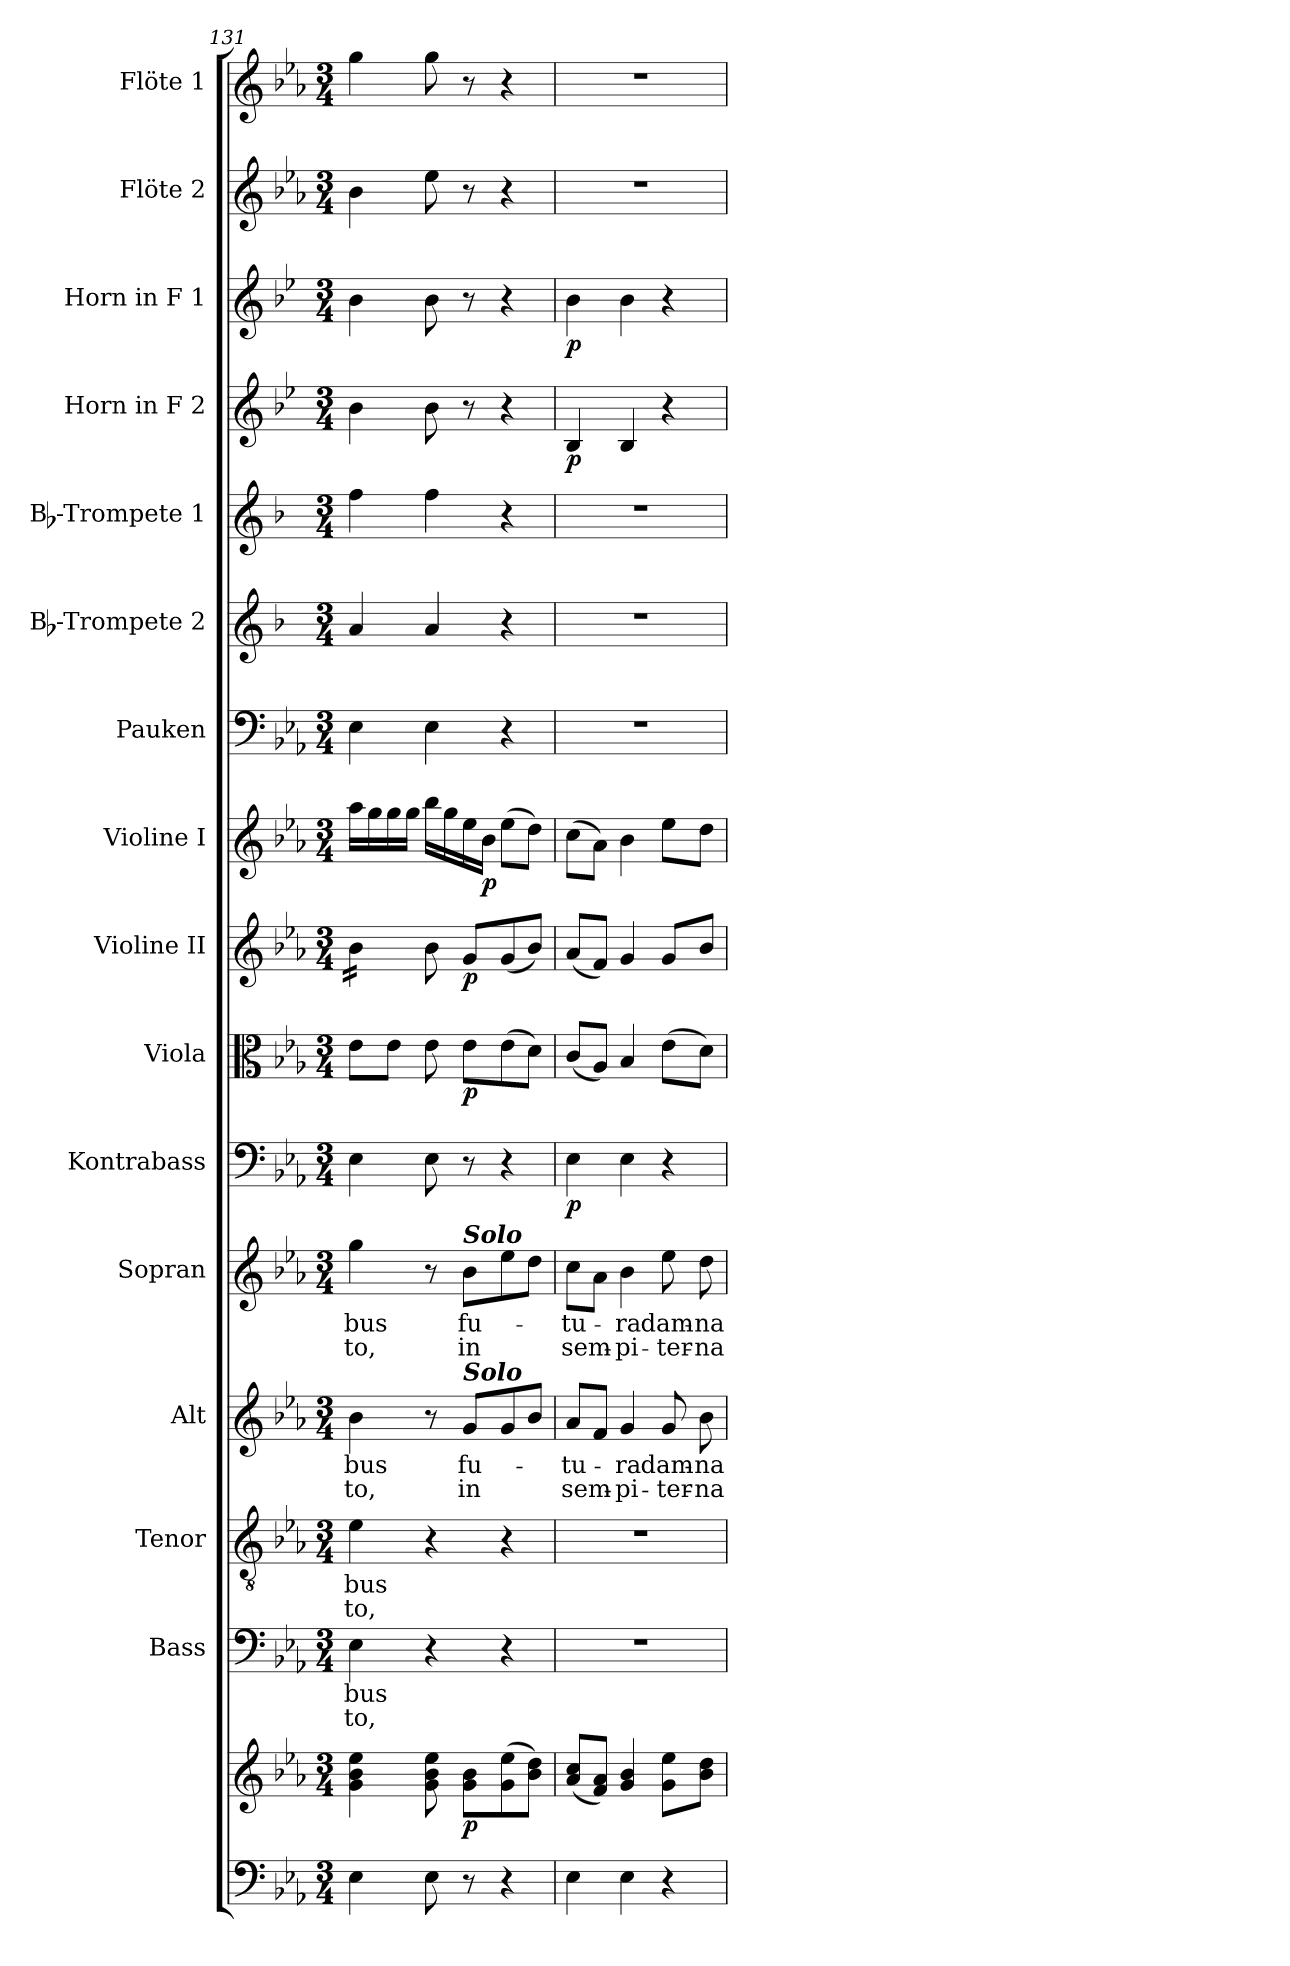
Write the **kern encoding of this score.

**kern	**kern	**dynam	**kern	**text	**text	**kern	**text	**text	**kern	**text	**text	**kern	**text	**text	**kern	**dynam	**kern	**dynam	**kern	**dynam	**kern	**dynam	**kern	**kern	**kern	**kern	**dynam	**kern	**dynam	**kern	**kern
*part16	*part16	*part16	*part15	*part15	*part15	*part14	*part14	*part14	*part13	*part13	*part13	*part12	*part12	*part12	*part11	*part11	*part10	*part10	*part9	*part9	*part8	*part8	*part7	*part6	*part5	*part4	*part4	*part3	*part3	*part2	*part1
*staff17	*staff16	*staff16/17	*staff15	*staff15	*staff15	*staff14	*staff14	*staff14	*staff13	*staff13	*staff13	*staff12	*staff12	*staff12	*staff11	*staff11	*staff10	*staff10	*staff9	*staff9	*staff8	*staff8	*staff7	*staff6	*staff5	*staff4	*staff4	*staff3	*staff3	*staff2	*staff1
*	*	*	*I"Bass	*	*	*I"Tenor	*	*	*I"Alt	*	*	*I"Sopran	*	*	*I"Kontrabass	*	*I"Viola	*	*I"Violine II	*	*I"Violine I	*	*I"Pauken	*I"Bb-Trompete 2	*I"Bb-Trompete 1	*I"Horn in F 2	*	*I"Horn in F 1	*	*I"Flöte 2	*I"Flöte 1
*	*	*	*I'B.	*	*	*I'T.	*	*	*I'A.	*	*	*I'S.	*	*	*I'Kb.	*	*I'Vla.	*	*I'Vl. II	*	*I'Vl. I	*	*I'Pk.	*I'Bb Trp. 2	*I'Bb Trp. 1	*	*	*	*	*I'Fl. 2	*I'Fl. 1
*clefF4	*clefG2	*	*clefF4	*	*	*clefGv2	*	*	*clefG2	*	*	*clefG2	*	*	*clefF4	*	*clefC3	*	*clefG2	*	*clefG2	*	*clefF4	*clefG2	*clefG2	*clefG2	*	*clefG2	*	*clefG2	*clefG2
*	*	*	*	*	*	*	*	*	*	*	*	*	*	*	*ITrd7c12	*	*	*	*	*	*	*	*	*ITrd1c2	*ITrd1c2	*ITrd4c7	*	*ITrd4c7	*	*	*
*k[b-e-a-]	*k[b-e-a-]	*	*k[b-e-a-]	*	*	*k[b-e-a-]	*	*	*k[b-e-a-]	*	*	*k[b-e-a-]	*	*	*k[b-e-a-]	*	*k[b-e-a-]	*	*k[b-e-a-]	*	*k[b-e-a-]	*	*k[b-e-a-]	*k[b-e-a-]	*k[b-e-a-]	*k[b-e-a-]	*	*k[b-e-a-]	*	*k[b-e-a-]	*k[b-e-a-]
*E-:	*E-:	*	*E-:	*	*	*E-:	*	*	*E-:	*	*	*E-:	*	*	*E-:	*	*E-:	*	*E-:	*	*E-:	*	*E-:	*E-:	*E-:	*E-:	*	*E-:	*	*E-:	*E-:
*M3/4	*M3/4	*	*M3/4	*	*	*M3/4	*	*	*M3/4	*	*	*M3/4	*	*	*M3/4	*	*M3/4	*	*M3/4	*	*M3/4	*	*M3/4	*M3/4	*M3/4	*M3/4	*	*M3/4	*	*M3/4	*M3/4
=131	=131	=131	=131	=131	=131	=131	=131	=131	=131	=131	=131	=131	=131	=131	=131	=131	=131	=131	=131	=131	=131	=131	=131	=131	=131	=131	=131	=131	=131	=131	=131
!	!	!	!	!LO:LY:b	!LO:LY:b	!	!LO:LY:b	!LO:LY:b	!	!LO:LY:b	!LO:LY:b	!	!LO:LY:b	!LO:LY:b	!	!	!	!	!	!	!	!	!	!	!	!	!	!	!	!	!
*	*	*	*	*	*	*	*	*	*	*	*	*	*	*	*	*	*	*	*tremolo	*	*	*	*	*	*	*	*	*	*	*	*
4E-\	4g\ 4b-\ 4ee-\	.	4E-\	-bus	-to,	4e-\	-bus	-to,	4b-\	-bus	-to,	4gg\	-bus	-to,	4EE-\	.	8e-\L	.	16b-\LL	.	16aa-\LL	.	4E-\	4g/	4ee-\	4e-\	.	4e-\	.	4b-\	4gg\
.	.	.	.	.	.	.	.	.	.	.	.	.	.	.	.	.	.	.	16b-\	.	16gg\	.	.	.	.	.	.	.	.	.	.
.	.	.	.	.	.	.	.	.	.	.	.	.	.	.	.	.	8e-\J	.	16b-\	.	16gg\	.	.	.	.	.	.	.	.	.	.
.	.	.	.	.	.	.	.	.	.	.	.	.	.	.	.	.	.	.	16b-\JJ	.	16gg\JJ	.	.	.	.	.	.	.	.	.	.
*	*	*	*	*	*	*	*	*	*	*	*	*	*	*	*	*	*	*	*Xtremolo	*	*	*	*	*	*	*	*	*	*	*	*
8E-\	8g\ 8b-\ 8ee-\	.	4r	.	.	4r	.	.	8r	.	.	8r	.	.	8EE-\	.	8e-\	.	8b-\	.	16bb-\LL	.	4E-\	4g/	4ee-\	8e-\	.	8e-\	.	8ee-\	8gg\
.	.	.	.	.	.	.	.	.	.	.	.	.	.	.	.	.	.	.	.	.	16gg\	.	.	.	.	.	.	.	.	.	.
!	!	!	!	!	!	!	!	!	!	!	!	!LO:TX:a:Bi:t=Solo	!	!	!	!	!	!	!	!	!	!	!	!	!	!	!	!	!	!	!
!	!	!	!	!	!	!	!	!	!LO:TX:a:Bi:t=Solo	!	!	!	!	!	!	!	!	!	!	!	!	!	!	!	!	!	!	!	!	!	!
!	!	!LO:DY:b	!	!	!	!	!	!	!	!LO:LY:b	!LO:LY:b	!	!LO:LY:b	!LO:LY:b	!	!	!	!LO:DY:b	!	!LO:DY:b	!	!	!	!	!	!	!	!	!	!	!
8r	8g\ 8b-\L	p	.	.	.	.	.	.	8g/L	fu-	in	8b-\L	fu-	in	8r	.	8e-\L	p	8g/L	p	16ee-\	.	.	.	.	8r	.	8r	.	8r	8r
!	!	!	!	!	!	!	!	!	!	!	!	!	!	!	!	!	!	!	!	!	!	!LO:DY:b	!	!	!	!	!	!	!	!	!
.	.	.	.	.	.	.	.	.	.	.	.	.	.	.	.	.	.	.	.	.	16b-\JJ	p	.	.	.	.	.	.	.	.	.
4r	(>8g\ 8ee-\	.	4r	.	.	4r	.	.	8g/	.	.	8ee-\	.	.	4r	.	(>8e-\	.	(<8g/	.	(>8ee-\L	.	4r	4r	4r	4r	.	4r	.	4r	4r
.	8b-\ 8dd\J)	.	.	.	.	.	.	.	8b-/J	.	.	8dd\J	.	.	.	.	8d\J)	.	8b-/J)	.	8dd\J)	.	.	.	.	.	.	.	.	.	.
!!LO:PB:g=z
=132	=132	=132	=132	=132	=132	=132	=132	=132	=132	=132	=132	=132	=132	=132	=132	=132	=132	=132	=132	=132	=132	=132	=132	=132	=132	=132	=132	=132	=132	=132	=132
!	!	!	!	!	!	!	!	!	!	!LO:LY:b	!LO:LY:b	!	!LO:LY:b	!LO:LY:b	!	!LO:DY:b	!	!	!	!	!	!	!	!	!	!	!LO:DY:b	!	!LO:DY:b	!	!
4E-\	(<8a-/ 8cc/L	.	2.r	.	.	2.r	.	.	8a-/L	-tu-	sem-	8cc\L	-tu-	sem-	4EE-\	p	(<8c/L	.	(<8a-/L	.	(>8cc\L	.	2.r	2.r	2.r	4E-/	p	4e-\	p	2.r	2.r
.	8f/ 8a-/J)	.	.	.	.	.	.	.	8f/J	.	.	8a-\J	.	.	.	.	8A-/J)	.	8f/J)	.	8a-\J)	.	.	.	.	.	.	.	.	.	.
!	!	!	!	!	!	!	!	!	!	!LO:LY:b	!LO:LY:b	!	!LO:LY:b	!LO:LY:b	!	!	!	!	!	!	!	!	!	!	!	!	!	!	!	!	!
4E-\	4g/ 4b-/	.	.	.	.	.	.	.	4g/	-ra	-pi-	4b-\	-ra	-pi-	4EE-\	.	4B-/	.	4g/	.	4b-\	.	.	.	.	4E-/	.	4e-\	.	.	.
!	!	!	!	!	!	!	!	!	!	!LO:LY:b	!LO:LY:b	!	!LO:LY:b	!LO:LY:b	!	!	!	!	!	!	!	!	!	!	!	!	!	!	!	!	!
4r	8g\ 8ee-\L	.	.	.	.	.	.	.	8g/	dam-	-ter-	8ee-\	dam-	-ter-	4r	.	(>8e-\L	.	8g/L	.	8ee-\L	.	.	.	.	4r	.	4r	.	.	.
!	!	!	!	!	!	!	!	!	!	!LO:LY:b	!LO:LY:b	!	!LO:LY:b	!LO:LY:b	!	!	!	!	!	!	!	!	!	!	!	!	!	!	!	!	!
.	8b-\ 8dd\J	.	.	.	.	.	.	.	8b-\	-na	-na	8dd\	-na	-na	.	.	8d\J)	.	8b-/J	.	8dd\J	.	.	.	.	.	.	.	.	.	.
=	=	=	=	=	=	=	=	=	=	=	=	=	=	=	=	=	=	=	=	=	=	=	=	=	=	=	=	=	=	=	=
*-	*-	*-	*-	*-	*-	*-	*-	*-	*-	*-	*-	*-	*-	*-	*-	*-	*-	*-	*-	*-	*-	*-	*-	*-	*-	*-	*-	*-	*-	*-	*-
